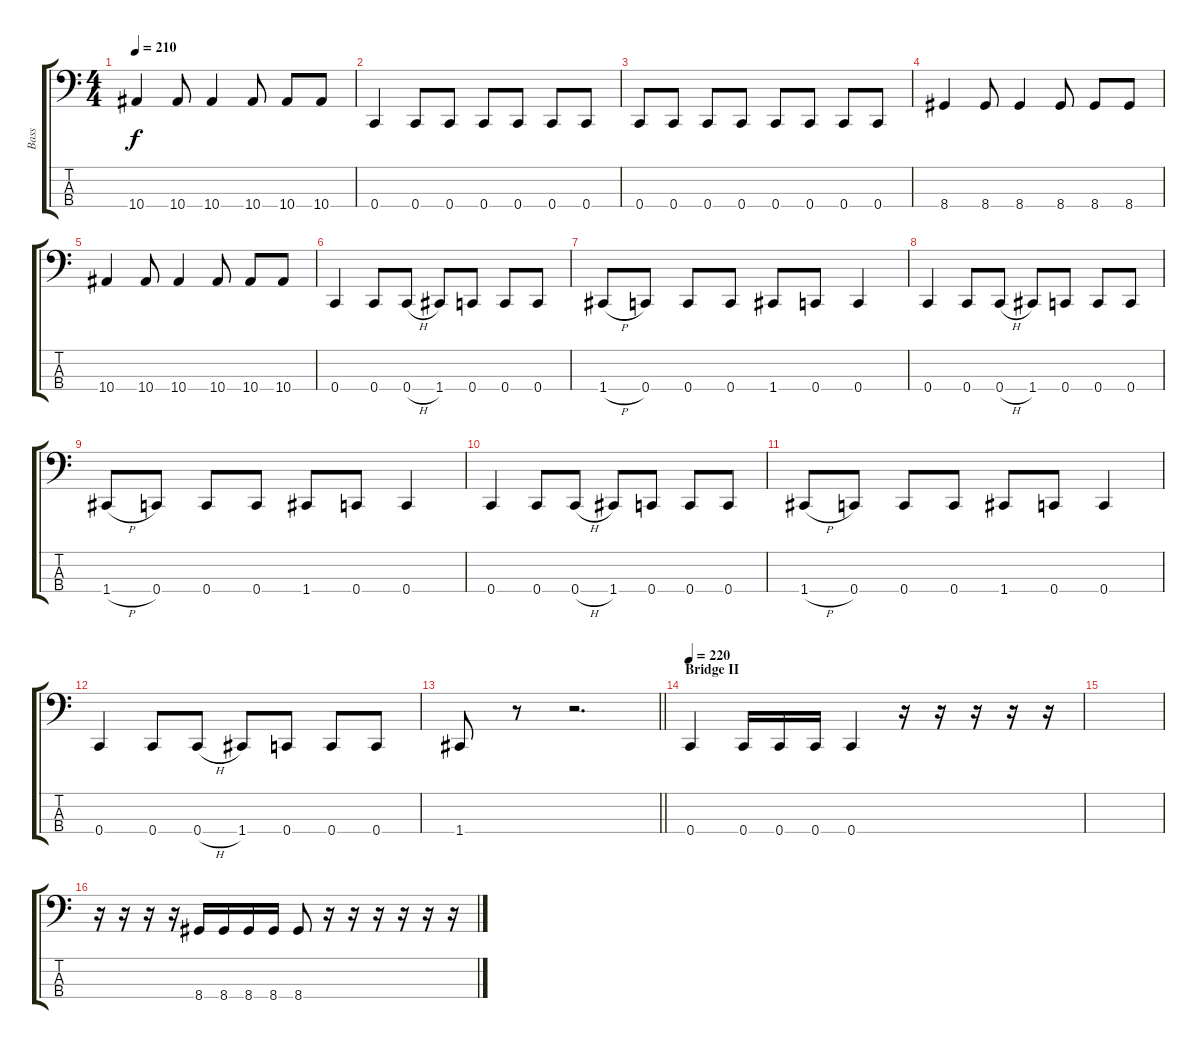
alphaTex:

\track ("Bass" "Bass") {instrument electricbasspick}
\staff {score tabs}
\tuning (F2 C2 G1 C1) {hide}
\ts (4 4)
\tempo 210
\clef f4
\ks c
10.4.4{dy f} 10.4.8 10.4.4 10.4.8 10.4.8 10.4.8 |
0.4.4 0.4.8 0.4.8 0.4.8 0.4.8 0.4.8 0.4.8 |
0.4.8 0.4.8 0.4.8 0.4.8 0.4.8 0.4.8 0.4.8 0.4.8 |
8.4.4 8.4.8 8.4.4 8.4.8 8.4.8 8.4.8 |
10.4.4 10.4.8 10.4.4 10.4.8 10.4.8 10.4.8 |
0.4.4 0.4.8 0.4{h}.8 1.4.8 0.4.8 0.4.8 0.4.8 |
1.4{h}.8 0.4.8 0.4.8 0.4.8 1.4.8 0.4.8 0.4.4 |
0.4.4 0.4.8 0.4{h}.8 1.4.8 0.4.8 0.4.8 0.4.8 |
1.4{h}.8 0.4.8 0.4.8 0.4.8 1.4.8 0.4.8 0.4.4 |
0.4.4 0.4.8 0.4{h}.8 1.4.8 0.4.8 0.4.8 0.4.8 |
1.4{h}.8 0.4.8 0.4.8 0.4.8 1.4.8 0.4.8 0.4.4 |
0.4.4 0.4.8 0.4{h}.8 1.4.8 0.4.8 0.4.8 0.4.8 |
\barLineRight lightlight
1.4.8 r.8 r.2{d} |
\section ("" "Bridge II")
\tempo 220
0.4.4 0.4.16 0.4.16 0.4.16 0.4.4 r.16 r.16 r.16 r.16 r.16 |
|
r.16 r.16 r.16 r.16 8.4.16 8.4.16 8.4.16 8.4.16 8.4.8 r.16 r.16 r.16 r.16 r.16 r.16
